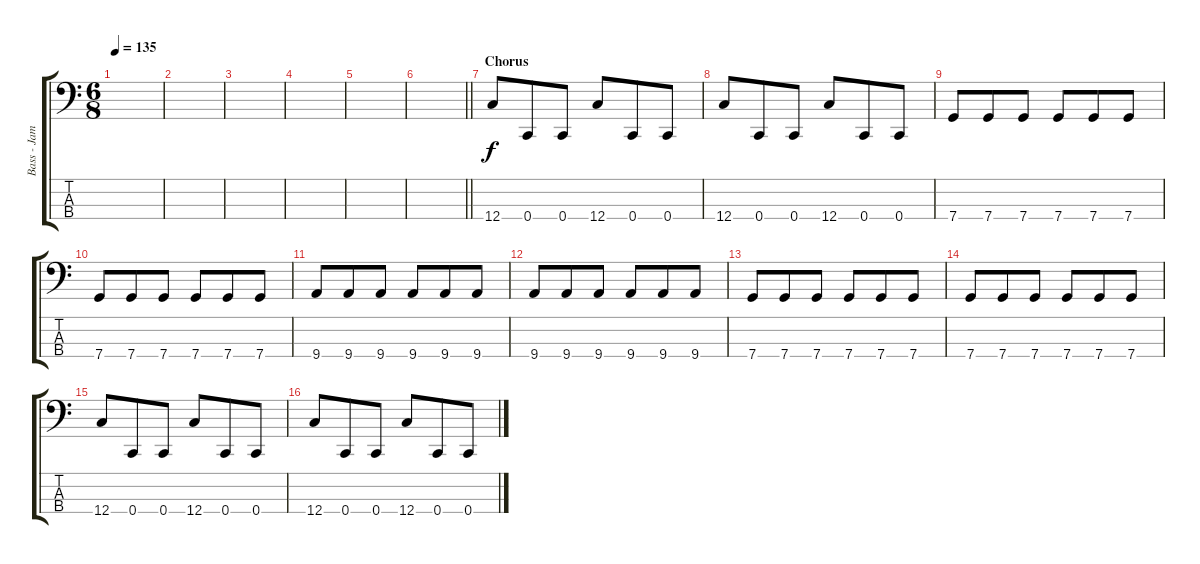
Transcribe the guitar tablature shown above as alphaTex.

\track ("Bass - James Johnston" "Bass - Jam") {instrument electricbassfinger}
\staff {score tabs}
\tuning (F2 C2 G1 C1) {hide}
\ts (6 8)
\tempo 135
\clef f4
\ks c
|
|
|
|
|
\barLineRight lightlight
|
\section ("" "Chorus")
12.4.8{volume 16} 0.4.8 0.4.8 12.4.8 0.4.8 0.4.8 |
12.4.8 0.4.8 0.4.8 12.4.8 0.4.8 0.4.8 |
7.4.8 7.4.8 7.4.8 7.4.8 7.4.8 7.4.8 |
7.4.8 7.4.8 7.4.8 7.4.8 7.4.8 7.4.8 |
9.4.8 9.4.8 9.4.8 9.4.8 9.4.8 9.4.8 |
9.4.8 9.4.8 9.4.8 9.4.8 9.4.8 9.4.8 |
7.4.8 7.4.8 7.4.8 7.4.8 7.4.8 7.4.8 |
7.4.8 7.4.8 7.4.8 7.4.8 7.4.8 7.4.8 |
12.4.8 0.4.8 0.4.8 12.4.8 0.4.8 0.4.8 |
12.4.8 0.4.8 0.4.8 12.4.8 0.4.8 0.4.8
